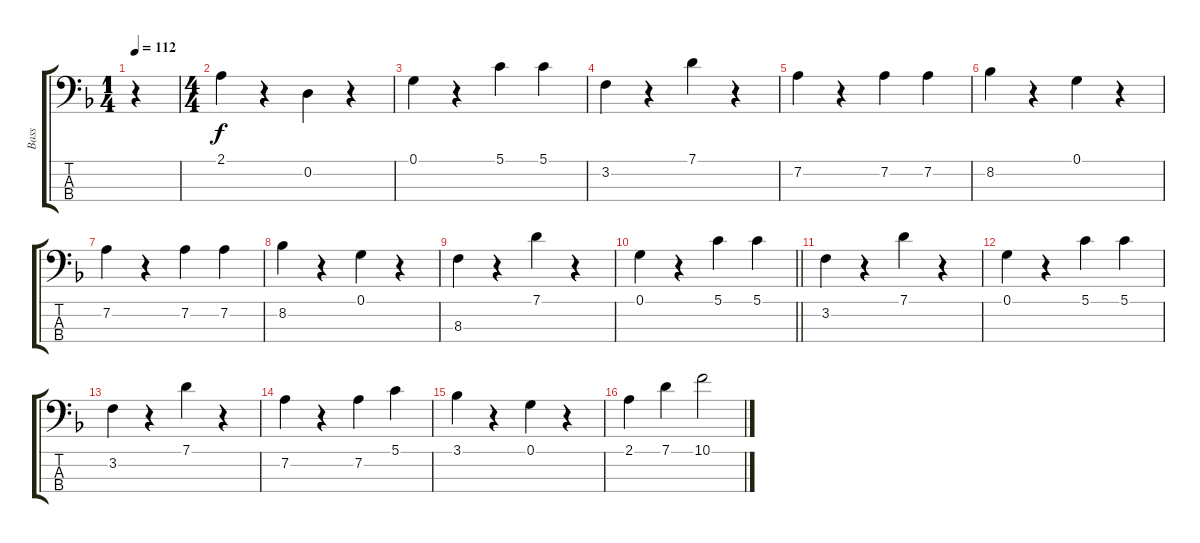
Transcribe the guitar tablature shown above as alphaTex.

\track ("Bass" "Bass") {instrument electricbasspick}
\staff {score tabs}
\tuning (G2 D2 A1 E1) {hide}
\ts (1 4)
\tempo 112
\clef f4
\ks f
r.4{dy f instrument electricbasspick} |
\ts (4 4)
2.1.4 r.4 0.2.4 r.4 |
0.1.4 r.4 5.1.4 5.1.4 |
3.2.4 r.4 7.1.4 r.4 |
7.2.4 r.4 7.2.4 7.2.4 |
8.2.4 r.4 0.1.4 r.4 |
7.2.4 r.4 7.2.4 7.2.4 |
8.2.4 r.4 0.1.4 r.4 |
8.3.4 r.4 7.1.4 r.4 |
\barLineRight lightlight
0.1.4 r.4 5.1.4 5.1.4 |
3.2.4 r.4 7.1.4 r.4 |
0.1.4 r.4 5.1.4 5.1.4 |
3.2.4 r.4 7.1.4 r.4 |
7.2.4 r.4 7.2.4 5.1.4 |
3.1.4 r.4 0.1.4 r.4 |
2.1.4 7.1.4 10.1.2
